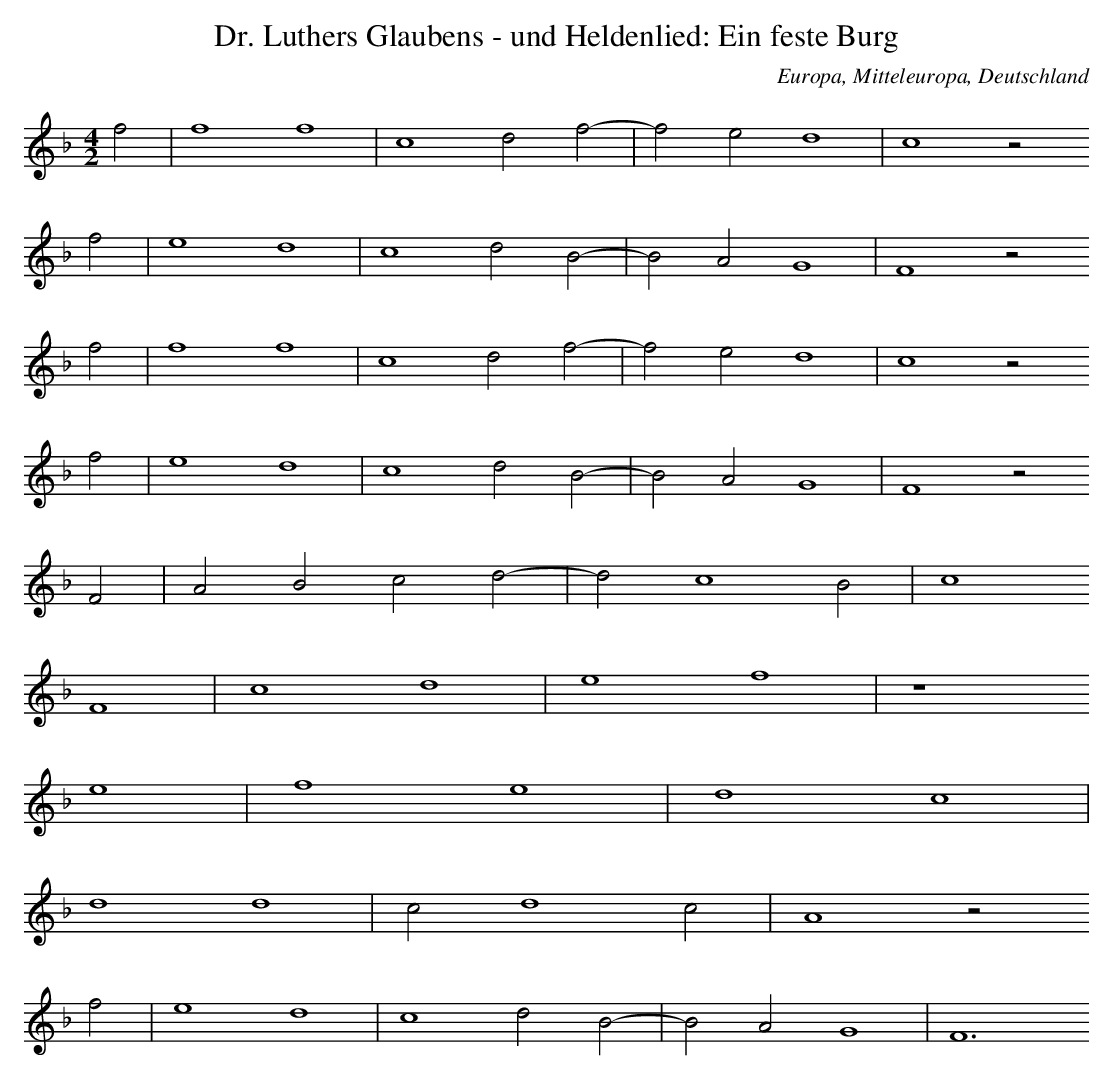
X:1
T: Dr. Luthers Glaubens - und Heldenlied: Ein feste Burg
O: Europa, Mitteleuropa, Deutschland
M: 4/2
L: 1/2
K: F
f | f2f2 | c2df- | fed2 | c2z
f | e2d2 | c2dB- | BAG2 | F2z
f | f2f2 | c2df- | fed2 | c2z
f | e2d2 | c2dB- | BAG2 | F2z
F | ABcd- | dc2B | c2
F2 | c2d2 | e2f2 | z2
e2 | f2e2 | d2c2 |
d2d2 | cd2c | A2z
f | e2d2 | c2dB- | BAG2 | F3
